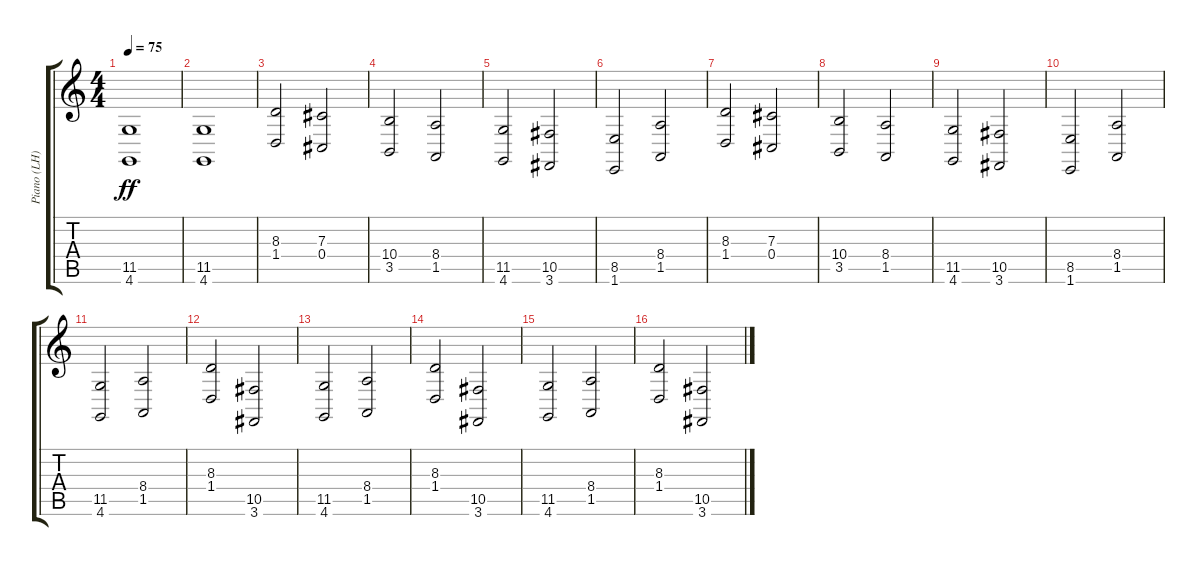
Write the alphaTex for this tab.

\track ("Piano (LH)" "Piano (LH)") {instrument acousticgrandpiano}
\staff {score tabs}
\tuning (Eb4 Bb3 Gb3 Db3 Ab2 Eb2) {hide}
\ts (4 4)
\tempo 75
\clef g2
\ks c
(11.5 4.6).1{dy ff} |
(11.5 4.6).1 |
(8.3 1.4).2 (7.3 0.4).2 |
(10.4 3.5).2 (8.4 1.5).2 |
(11.5 4.6).2 (10.5 3.6).2 |
(8.5 1.6).2 (8.4 1.5).2 |
(8.3 1.4).2 (7.3 0.4).2 |
(10.4 3.5).2 (8.4 1.5).2 |
(11.5 4.6).2 (10.5 3.6).2 |
(8.5 1.6).2 (8.4 1.5).2 |
(11.5 4.6).2 (8.4 1.5).2 |
(8.3 1.4).2 (10.5 3.6).2 |
(11.5 4.6).2 (8.4 1.5).2 |
(8.3 1.4).2 (10.5 3.6).2 |
(11.5 4.6).2 (8.4 1.5).2 |
(8.3 1.4).2 (10.5 3.6).2
